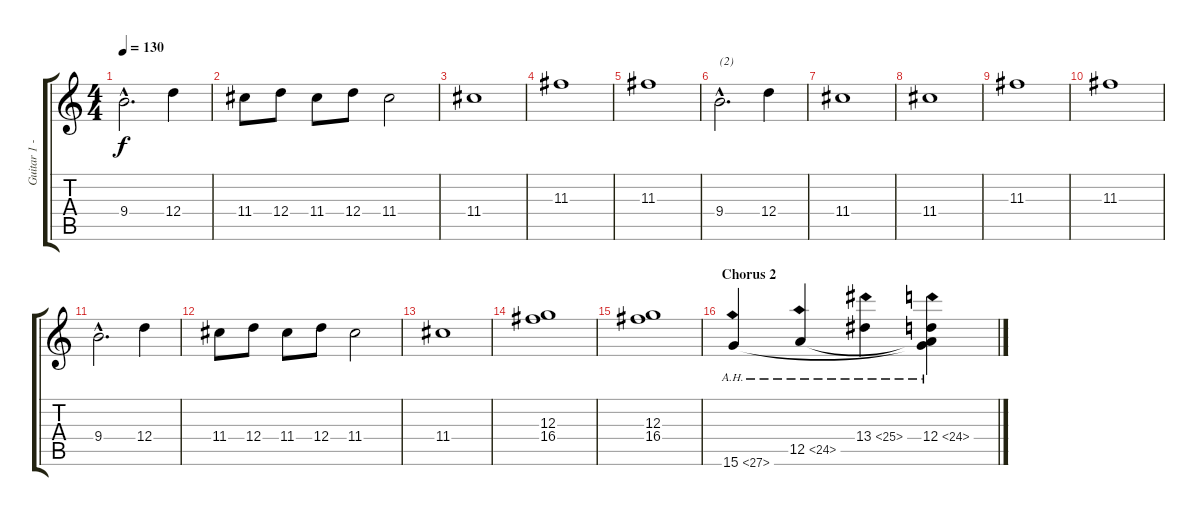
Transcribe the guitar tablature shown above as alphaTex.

\track ("Guitar 1 - left" "Guitar 1 -") {instrument overdrivenguitar}
\staff {score tabs}
\tuning (E4 B3 G3 D3 A2 E2) {hide}
\ts (4 4)
\tempo 130
\clef g2
\ks c
9.4{hac}.2{d dy f} 12.4.4 |
11.4.8 12.4.8 11.4.8 12.4.8 11.4.2 |
11.4.1 |
11.3.1 |
11.3.1 |
9.4{hac}.2{d txt "(2)"} 12.4.4 |
11.4.1 |
11.4.1 |
11.3.1 |
11.3.1 |
9.4{hac}.2{d} 12.4.4 |
11.4.8 12.4.8 11.4.8 12.4.8 11.4.2 |
11.4.1 |
(12.3 16.4).1 |
(12.3 16.4).1 |
\section ("" "Chorus 2")
15.6{ah 12}.4{instrument guitarharmonics} 12.5{ah 12}.4 13.4{ah 12}.4 (12.4{ah 12} 12.5{t} 15.6{t}).4
